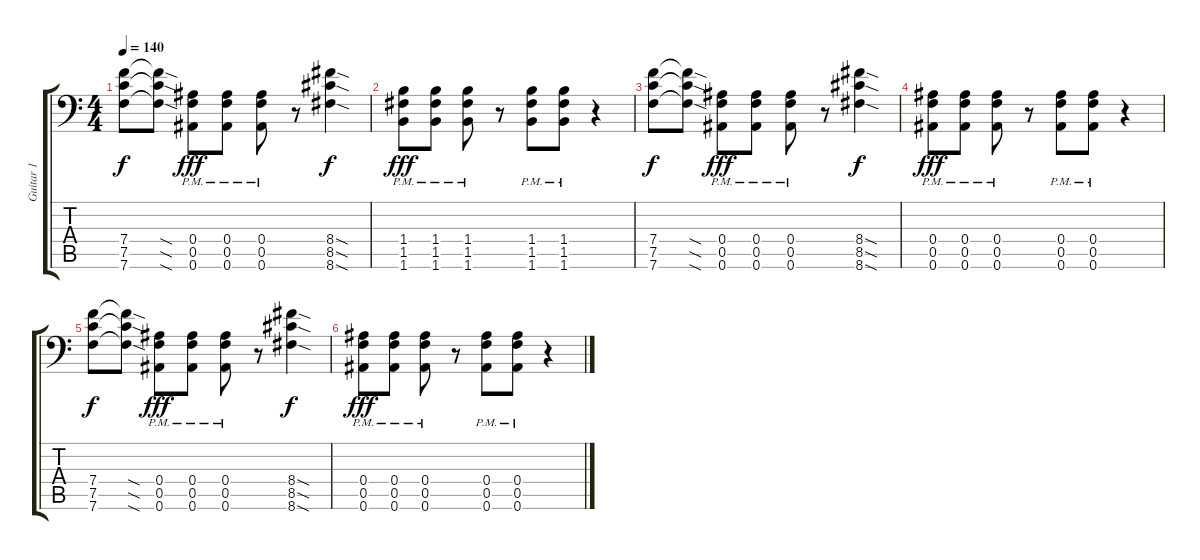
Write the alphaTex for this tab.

\track ("Guitar 1" "Guitar 1") {instrument distortionguitar}
\staff {score tabs}
\tuning (C4 G3 Eb3 Bb2 F2 Bb1) {hide}
\ts (4 4)
\tempo 140
\clef f4
\ks c
(7.4 7.5 7.6).8{dy f} (7.4{sod t} 7.5{sod t} 7.6{sod t}).8 (0.4{pm} 0.5{pm} 0.6{pm}).8{dy fff} (0.4{pm} 0.5{pm} 0.6{pm}).8 (0.4{pm} 0.5{pm} 0.6{pm}).8 r.8 (8.4{sod} 8.5{sod} 8.6{sod}).4{dy f} |
(1.4{pm} 1.5{pm} 1.6{pm}).8{dy fff} (1.4{pm} 1.5{pm} 1.6{pm}).8 (1.4{pm} 1.5{pm} 1.6{pm}).8 r.8 (1.4{pm} 1.5{pm} 1.6{pm}).8 (1.4{pm} 1.5{pm} 1.6{pm}).8 r.4 |
(7.4 7.5 7.6).8{dy f} (7.4{sod t} 7.5{sod t} 7.6{sod t}).8 (0.4{pm} 0.5{pm} 0.6{pm}).8{dy fff} (0.4{pm} 0.5{pm} 0.6{pm}).8 (0.4{pm} 0.5{pm} 0.6{pm}).8 r.8 (8.4{sod} 8.5{sod} 8.6{sod}).4{dy f} |
(0.4{pm} 0.5{pm} 0.6{pm}).8{dy fff} (0.4{pm} 0.5{pm} 0.6{pm}).8 (0.4{pm} 0.5{pm} 0.6{pm}).8 r.8 (0.4{pm} 0.5{pm} 0.6{pm}).8 (0.4{pm} 0.5{pm} 0.6{pm}).8 r.4 |
(7.4 7.5 7.6).8{dy f} (7.4{sod t} 7.5{sod t} 7.6{sod t}).8 (0.4{pm} 0.5{pm} 0.6{pm}).8{dy fff} (0.4{pm} 0.5{pm} 0.6{pm}).8 (0.4{pm} 0.5{pm} 0.6{pm}).8 r.8 (8.4{sod} 8.5{sod} 8.6{sod}).4{dy f} |
(0.4{pm} 0.5{pm} 0.6{pm}).8{dy fff} (0.4{pm} 0.5{pm} 0.6{pm}).8 (0.4{pm} 0.5{pm} 0.6{pm}).8 r.8 (0.4{pm} 0.5{pm} 0.6{pm}).8 (0.4{pm} 0.5{pm} 0.6{pm}).8 r.4
